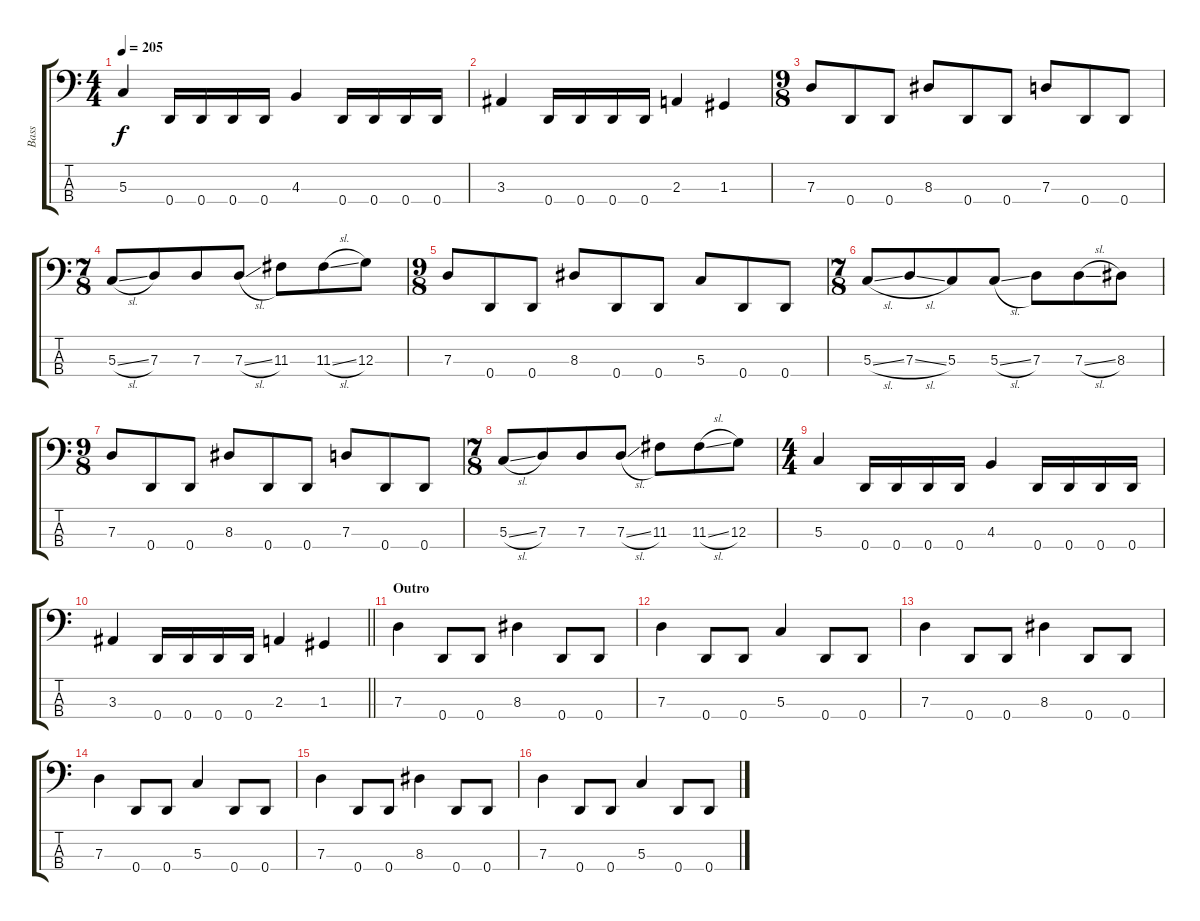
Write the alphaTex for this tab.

\track ("Bass" "Bass") {instrument electricbassfinger}
\staff {score tabs}
\tuning (F2 C2 G1 D1) {hide}
\ts (4 4)
\tempo 205
\clef f4
\ks c
5.3.4{dy f} 0.4.16 0.4.16 0.4.16 0.4.16 4.3.4 0.4.16 0.4.16 0.4.16 0.4.16 |
3.3.4 0.4.16 0.4.16 0.4.16 0.4.16 2.3.4 1.3.4 |
\ts (9 8)
7.3.8 0.4.8 0.4.8 8.3.8 0.4.8 0.4.8 7.3.8 0.4.8 0.4.8 |
\ts (7 8)
5.3{sl}.8 7.3.8 7.3.8 7.3{sl}.8 11.3.8 11.3{sl}.8 12.3.8 |
\ts (9 8)
7.3.8 0.4.8 0.4.8 8.3.8 0.4.8 0.4.8 5.3.8 0.4.8 0.4.8 |
\ts (7 8)
5.3{sl}.8 7.3{sl}.8 5.3.8 5.3{sl}.8 7.3.8 7.3{sl}.8 8.3.8 |
\ts (9 8)
7.3.8 0.4.8 0.4.8 8.3.8 0.4.8 0.4.8 7.3.8 0.4.8 0.4.8 |
\ts (7 8)
5.3{sl}.8 7.3.8 7.3.8 7.3{sl}.8 11.3.8 11.3{sl}.8 12.3.8 |
\ts (4 4)
5.3.4 0.4.16 0.4.16 0.4.16 0.4.16 4.3.4 0.4.16 0.4.16 0.4.16 0.4.16 |
\barLineRight lightlight
3.3.4 0.4.16 0.4.16 0.4.16 0.4.16 2.3.4 1.3.4 |
\section ("" "Outro")
7.3.4 0.4.8 0.4.8 8.3.4 0.4.8 0.4.8 |
7.3.4 0.4.8 0.4.8 5.3.4 0.4.8 0.4.8 |
7.3.4 0.4.8 0.4.8 8.3.4 0.4.8 0.4.8 |
7.3.4 0.4.8 0.4.8 5.3.4 0.4.8 0.4.8 |
7.3.4 0.4.8 0.4.8 8.3.4 0.4.8 0.4.8 |
7.3.4 0.4.8 0.4.8 5.3.4 0.4.8 0.4.8
